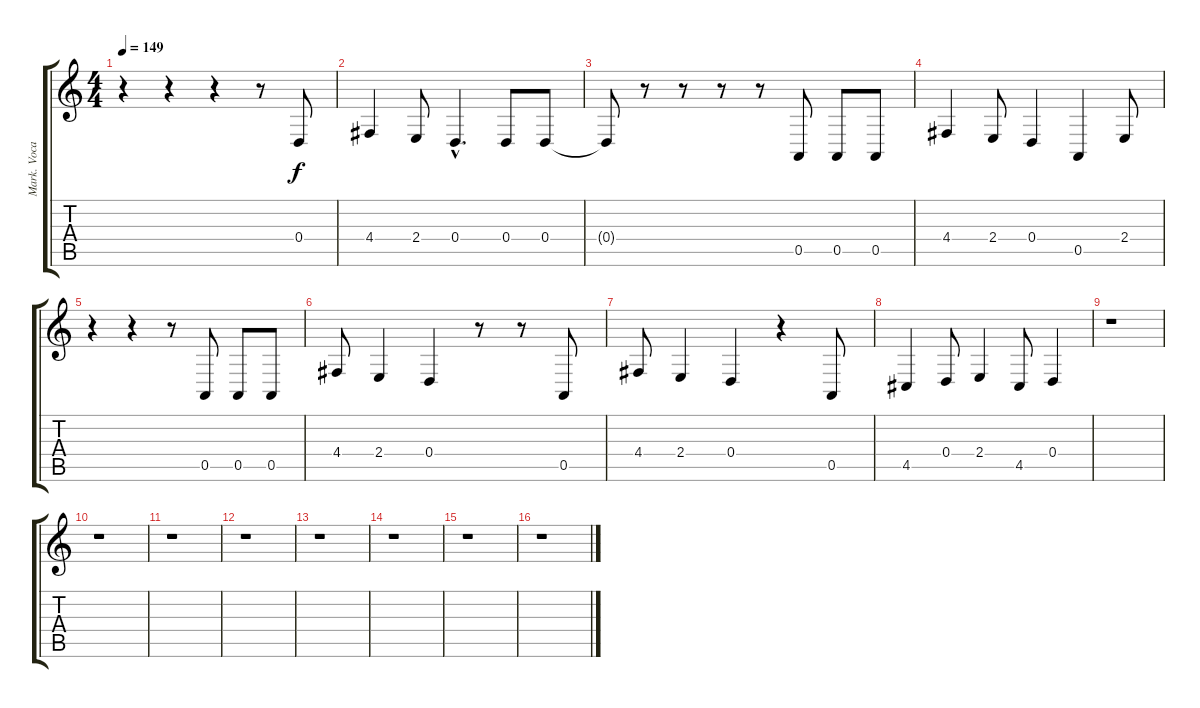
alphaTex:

\track ("Mark. Vocals {Tabbed by Peter B.}" "Mark. Voca") {instrument lead8bassandlead}
\staff {score tabs}
\tuning (E4 B3 G3 D3 A2 D2) {hide}
\ts (4 4)
\tempo 149
\clef g2
\ks c
r.4{dy f} r.4 r.4 r.8 0.4.8 |
4.4.4 2.4.8 0.4{hac}.4{d} 0.4.8 0.4.8 |
0.4{t}.8 r.8 r.8 r.8 r.8 0.5.8 0.5.8 0.5.8 |
4.4.4 2.4.8 0.4.4 0.5.4 2.4.8 |
r.4 r.4 r.8 0.5.8 0.5.8 0.5.8 |
4.4.8 2.4.4 0.4.4 r.8 r.8 0.5.8 |
4.4.8 2.4.4 0.4.4 r.4 0.5.8 |
4.5.4 0.4.8 2.4.4 4.5.8 0.4.4 |
r.1 |
r.1 |
r.1 |
r.1 |
r.1 |
r.1 |
r.1 |
r.1
